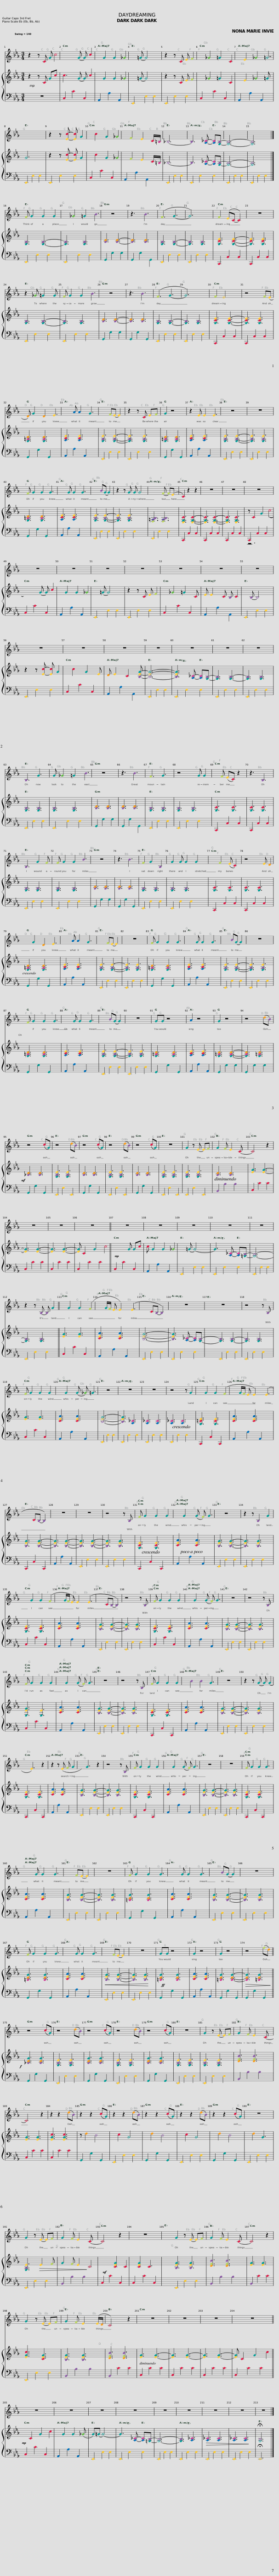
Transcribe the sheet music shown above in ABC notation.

X:1
%%score { 1 | 2 | 3 }
L:1/8
M:3/4
I:linebreak $
K:Eb
V:1 treble
V:2 treble
V:3 bass
V:1
 z2 z C[Q:1/4=140][Q:1/4=140][Q:1/4=140] G c- | c3 G- G c- | c G2 G2 _G- | G =G- G4 | z2 z C E F- | %5
 F _G2 =G2 C- | C E2 _G2 =G- |$ G6 | z2 z [Ec]- [Ec] G- | G c2 G2 _G- | %10
 G F2 E2 C/=B,/ | _B,6- | B,3 [A,_C]- [A,C][G,B,]- | [G,B,]6- | [G,B,]6 |]$ %15
 F G2 G2 G- | G _G2 =G2 B- | B2 z4 | z3 B3 | (F3 G3- | %20
 G6) | F2 (EC- C2) | z6 |$ z2 _G =G2 G | F G2 G2 B- | %25
 B2 z4 | z3 B3 | (F3 G3- | G6) | F2 E4 | %30
 z4 F(E |$ D) G2 D2 E- | E2 A A2 G- | G2 FE- E2 | z2 z C EF | %35
 G2 z4 | z2 E E2 E- | E2 z4 | z6 |$ F G2 G2 G- | %40
 G2 G G2 G- | G2 BG- G2 | z2 z G G G- | G3 F- F(E | C2) z2 z2 | %45
 z6 | z6 | z6 |$ z6 | z6 | %50
 z6 | z6 | z6 | z6 | z6 |$ %55
 z6 | z6 | z6 | z6 | z6 | %60
 z6 | z6 |$ B,3 G3 | G _G2 =G2 B- | B2 z4 | %65
 z3 B3 | F3 G3 | z4 G G- | G F (EC) z2 | z3 B,3 |$ %70
 B,3 G2 F | F G2 G2 B- | B2 z4 | z3 B3 | F2 G2 B,2 | %75
 G2 G G2 G- | G F2 (E C2) | z4 E D- |$ D G2 D2 E- | E2 A A2 G- | %80
 G2 FE- E2 | z6 | F G2 G2 G- | G2 G G2 G- | G2 BG- G2 | %85
 z6 |$ F G2 G2 G- | G2 G G2 G- | G2 BG- G2 | z6 | %90
 GG z4 | A2 z4 | G2 z4 | z4 (dB) |$ z4 (cG) | %95
 z4 (dB) | z4 (cG) | z4 (dB) | z4 (cG) | z6 | %100
 G2 z E- EF | G2 F E2 C- | C4 z2 |$ z6 | z6 | %105
 z6 || z6 | z6 | z6 | z6 | %110
 z6 |$ z2 z B,- B, G- || G G2 G2 (F- | F G/F/ E E2) (E- | E2 CB,- B,2) | %115
 z6 | z6 | z4 z B, |$ F G2 G2 G- | G G2 (G _G) =G- | %120
 G2 z4 | z6 | z6 | z4 z G- | G G2 G2 (F- | %125
 F G/F/ E E2) (E- |$ E2 CB,- B,2) | z6 | z6 | z4 z B, | %130
 F G2 G2 G- | G G2 (G F) G- | G2 z4 | z2 z B,2 G- |$ G G2 G2 (F- | %135
 F G/F/ E) E2 (E- | E2 CB,- B,2) | z4 z B, | F G2 G2 G- | G G2 (G F) G- | %140
 G2 z4 | z4 z B, |$ F G2 G2 G- | G G2 (G F) G- | G2 z4 | %145
 z4 z B, | F G2 G2 G- | G B2 B2 G- | G2 z4 | z2 z G- G (G- |$ %150
 G E3) z2 | z2 z (E F G- | G) G3 z2 | z4 z B, | F G2 G2 G- | %155
 G G2 (G F) G- | G2 z4 | z6 | F G2 G2 G- |$ G2 G G2 G- | %160
 G2 FE- E2 | z6 | F G2 G2 G- | G2 G G2 G- | G2 BG- G2 | %165
 z6 |$ F G2 G2 G- | G2 G G2 G- | G2 FE- E2 | z6 | %170
 GG z4 | G2 z4 | G2 z4 | z4 (fd) ||$ z4 (cG) | %175
 z4 (dB) | z4 (cG) | z4 (dB) | z4 (cG) | z6 | %180
 G2 z E- EF | G2 F E2 C- |$ C4 z2 | z2 z2 (dB) | z2 z2 (cG) | %185
 z2 z2 (dB) | z2 z2 (cG) | z2 z2 (dB) | z2 z2 (cG) | z6 |$ %190
 G2 z E- EF | G2 F E2 C- | C4 z2 | z6 | G2 z E- EF | %195
 G2 F E2 C- | C4 z2 |$ G2 z E- EF | G2 F E2 (E/D/ | C4) z2 | %200
 z6 | z6 | z6 | z6 ||$ z6 | %205
 z6 | z6 | z6 | z6 | z6 | %210
 z6 | z6 | z6 |] %213
V:2
 z2 z C Gc | c3 G- G c- | c G2 G2 _G- | G =G- G4 | z2 z C E F- | %5
 F _G2 =G2 C- | C E2 _G2 =G |$ G6 | z2 z [Ec]- [Ec] G- | G c2 G2 _G- | %10
 G F2 E2 C/=B,/ | _B,6- | B,3 [A,_C]- [A,C][G,B,]- | [G,B,]6- | [G,B,]6 |]$ %15
 [G,B,]3 [G,B,]3- | [G,B,]3 [G,B,]3 | [B,D]3 [B,D]3- | [B,D]3 [B,D]3 | [G,B,]3 [G,B,]3- | %20
 [G,B,]3 [G,B,]3 | [G,CE]3 [G,CE]3- | [G,CE]3 [G,CE]3 |$ [G,B,]3 [G,B,]3- | [G,B,]3 [G,B,]3 | %25
 [B,D]3 [B,D]3- | [B,D]3 [B,D]3 | [G,B,]3 [G,B,]3- | [G,B,]3 [G,B,]3 | [G,CE]3 [G,CE]3- | %30
 [G,CE]3 [G,CE]3 |$ [G,=B,D]3 [G,B,D]3 | [A,CE]3 [A,CE]3 | [G,B,E]3 [G,B,E]3- | [G,B,E]3 [G,B,E]3 | %35
 [G,=B,D]3 [G,B,D]3 | [A,CE]3 [A,CE]3 | [G,B,E]3 [G,B,E]3- | [G,B,E]3 [G,B,E]3 |$ [G,=B,D]3 [G,B,D]3 | %40
 [A,CE]3 [A,CE]3 | [G,B,E]3 [G,B,E]3- | [G,B,E]3 [G,B,E]3 | [F,=A,B,]3 [F,A,B,]3 | [E,G,C]3 [E,G,C]3- | %45
 [E,G,C]3 [E,G,C]3- | [E,G,C]3 [E,G,C]3 | z C2 G2 ((c- |$ c3)) G- G c- | c G2 G2 _G- | %50
 G =G- G4 | z2 z C E F- | F _G2 =G2 C | E E2 C B, C- | C B,- B,4 |$ %55
 z2 z [Ec]- [Ec] G- | G c2 G2 E | D E2 C2 [B,EG]- | [B,EG]6- | [B,EG]3 [A,_C]- [A,C][G,B,]- | %60
 [G,B,]3 [G,B,]3- | [G,B,]3 [G,B,]3 |$ [G,B,]3 [G,B,]3 | [G,B,]3 [G,B,]3 | [B,D]3 [B,D]3 | %65
 [B,D]3 [B,D]3 | [G,B,]3 [G,B,]3 | [G,B,]3 [G,B,]3 | [G,C]3 [G,C]3 | [G,C]3 [G,C]3 |$ %70
 [G,B,]3 [G,B,]3 | [G,B,]3 [G,B,]3 | [B,D]3 [B,D]3 | [B,D]3 [B,D]3 | [G,B,]3 [G,B,]3 | %75
 [G,B,]3 [G,B,]3 | [G,C]3 [G,C]3 | [G,C]3 [G,C]3 |$ [G,=B,D]3 [G,B,D]3 | [A,CE]3 [A,CE]3 | %80
 [G,B,E]3 [G,B,E]3- | [G,B,E]3 [G,B,E]3 | [G,=B,D]3 [G,B,D]3 | [A,CE]3 [A,CE]3 | [G,B,E]3 [G,B,E]3- | %85
 [G,B,E]3 [G,B,E]3 |$ [G,=B,D]3 [G,B,D]3 | [A,CE]3 [A,CE]3 | [G,B,E]3 [G,B,E]3- | [G,B,E]3 [G,B,E]3 | %90
 [G,=B,D]3 [G,B,D]3 | [A,CE]3 [A,CE]3 | [G,=B,D]3 [G,B,D]3- | [G,B,D]3 [G,=B,D]3 |$!mf! [_B,D]3 [B,D]3 | %95
 [G,B,E]3 [G,B,E]3 | [B,D]3 [B,D]3 | [G,B,E]3 [G,B,E]3 | [B,D]3 [B,D]3 | [G,B,E]3 [G,B,E]3 | %100
 [G,B,E]3 [G,B,E]3 | [B,D]3 [B,D]3 | [EG]3 [EG]3- |$ [EG]3 [EG]3- | [EG]3 [EG]3- | %105
 [EG] C2 G2 c- ||!mp! c3 G Gc | c G2 G2 _G- | G =G- G4- | G3 [A,_C]- [A,C][=G,B,]- | %110
 [G,B,]6- |$ [G,B,]3 [G,B,]3 || [EG]3 [EG]3 | [CEA]3 [CEA]3 | [B,EG]6- | %115
 [B,EG]3 [A,_C]- [A,C][G,B,]- | [G,B,]3 [G,B,]3- | [G,B,]3 [G,B,]3 |$ [EG]3 [EG]3 | [CEA]3 [CEA]3 | %120
 [B,EG]6- | [B,EG]3 [A,_C]3 | [A,_C]3 [A,C]3 | [A,_C]3 [A,C]3 | [G,=CE]3 [G,CE]3 | %125
 [CEA]3 [CEA]3 |$ [B,EG]3 [B,EG]3- | [B,EG]3 [B,EG]3- | [B,EG]3 [B,EG]3- | [B,EG]3 [B,EG]3 | %130
 [G,CE]3 [G,CE]3 | [CEA]3 [CEA]3 | [B,EG]3 [B,EG]3- | [B,EG]3 [B,EG]3 |$ [G,CE]3 [G,CE]3 | %135
 [CEA]3 [CEA]3 | [B,EG]3 [B,EG]3- | [B,EG]3 [B,EG]3 | [G,CE]3 [G,CE]3 | [CEA]3 [CEA]3 | %140
 [B,EG]3 [B,EG]3- | [B,EG]3 [B,EG]3 |$ [G,EG]3 [G,E]3 | [CEA]3 [CEA]3 | [B,EG]3 [B,EG]3- | %145
 [B,EG]3 [B,EG]3 | [G,CE]3 [G,CE]3 | [CEA]3 [CEA]3 | [B,EG]3 [B,EG]3- | [B,EG]3 [B,EG]3 |$ %150
 [G,CE]3 [G,CE]3 | [CEA]3 [CEA]3 | [B,EG]3 [B,EG]3- | [B,EG]3 [B,EG]3 | [G,CE]3 [G,CE]3 | %155
 [CEA]3 [CEA]3 | [B,EG]3 [B,EG]3- | [B,EG]3 [B,EG]3 | [G,CE]3 [G,CE]3 |$ [CEA]3 [CEA]3 | %160
 [B,EG]3 [B,EG]3- | [B,EG]3 [B,EG]3 | [=B,DG]3 [B,DG]3 | [CEA]3 [CEA]3 | [B,EG]3 [B,EG]3- | %165
 [B,EG]3 [B,EG]3 |$ [=B,DG]3 [B,DG]3 | [CEA]3 [CEA]3 |!<(! [B,EG]3 [B,EG]3- | [B,EG]3!<)! [B,EG]3 | %170
!ff! [=B,DG]3 [B,DG]3 | [CEA]3 [CEA]3 | [=B,DG]3 [B,DG]3- |!>(! [B,DG]3 [=B,DG]3!>)! ||$ [_B,DG]3 [B,DG]3 | %175
 [G,B,E]3 [G,B,E]3 | [B,DG]3 [B,DG]3 | [G,B,E]3 [G,B,E]3 | [B,DG]3 [B,DG]3 | [G,B,E]3 [G,B,E]3 | %180
 [G,B,E]3 [G,B,E]3 | [DFB]3 [DFB]3 |$ [EG]3 [EG]3 | [EGc]3 [EGc]3 | z d2 B3- | %185
 B c2 G3- | G d2 B3- | B c2 G3- | G d2 B3- | B d2 G3 |$ %190
 [G,B,E]3!>(! E2 F | G2 F E2!>)! C- |!mf! C3 [CEG]2 C- | C [CEG]2 C3 | [B,EG]3 [B,EG]3 | %195
 [DFB]3 [DFB]3 | [EG]3 [EG]3 |$ [EGc]3 [CEG]3 | [B,EG]3 [B,EG]3 | [DFB]3 [DFB]3 | %200
 [EG]3 [EG]3- | [EG]3 [EG]3- | [EG]3 [EG]3- | [EG] C2 G2 c- ||$!mp! c C2 G2 c- | %205
 c G2 G2 (_G | G)=G- G4- | G3 [A,_C]- [A,C][=G,B,]- | [G,B,]6- | [G,B,]3 [A,_C]3 | %210
!>(! [A,_C]3 [A,C]3!>)! | [A,_C]3 [A,C]3 | !fermata![G,B,]6 |] %213
V:3
 z6 | C,2 C2 C,2 | A,,2 A,2 A,,2 | E,,2 E,2 E,2 | E,,2 E,2 E,2 | %5
 C,2 C2 C,2 | A,,2 A,2 A,,2 |$ E,,2 E,2 E,2 | E,,2 E,2 E,2 | C,2 C2 C,2 | %10
 A,,2 A,2 A,,2 | E,,2 E,2 E,2 | E,,2 E,2 E,2 | E,,2 E,2 E,2 | E,,2 E,2 E,2 |]$ %15
 E,,2 E,2 E,2 | E,,2 E,2 E,2 | G,,2 G,2 G,2 | G,,2 G,2 G,,2 | E,,2 E,2 E,2 | %20
 E,,2 E,2 E,2 | C,,2 C,2 C,2 | C,,2 C,2 C,2 |$ E,,2 E,2 E,2 | E,,2 E,2 E,2 | %25
 G,,2 G,2 G,2 | G,,2 G,2 G,,2 | E,,2 E,2 E,2 | E,,2 E,2 E,2 | C,,2 C,2 C,2 | %30
 C,,2 C,2 C,2 |$ G,,2 G,2 G,,2 | A,,2 A,2 A,,2 | E,,2 E,2 E,2 | E,,2 E,2 E,2 | %35
 G,,2 G,2 G,,2 | A,,2 A,2 A,,2 | E,,2 E,2 E,2 | E,,2 E,2 E,2 |$ G,,2 G,2 G,,2 | %40
 A,,2 A,2 A,,2 | E,,2 E,2 E,2 | E,,2 E,2 E,2 | E,,2 E,2 E,2 | C,,2 C,2 C,2 | %45
 C,,2 C,2 C,2 | C,,2 C,2 C,2 | C,,2 C,2 C,2 |$ C,2 C2 C,2 | A,,2 A,2 A,,2 | %50
 E,,2 E,2 E,2 | E,,2 E,2 E,2 | C,2 C2 C,2 | A,,2 A,2 A,,2 | E,,2 E,2 E,2 |$ %55
 E,,2 E,2 E,2 | C,2 C2 C,2 | A,,2 A,2 A,,2 | E,,2 E,2 E,2 | E,,2 E,2 E,2 | %60
 E,,2 E,2 E,2 | E,,2 E,2 E,2 |$ E,,2 E,2 E,2 | E,,2 E,2 E,2 | G,,2 G,2 G,2 | %65
 G,,2 G,2 G,,2 | E,,2 E,2 E,2 | E,,2 E,2 E,2 | C,,2 C,2 C,2 | C,,2 C,2 C,2 |$ %70
 E,,2 E,2 E,2 | E,,2 E,2 E,2 | G,,2 G,2 G,2 | G,,2 G,2 G,,2 | E,,2 E,2 E,2 | %75
 E,,2 E,2 E,2 | C,,2 C,2 C,2 | C,,2 C,2 C,2 |$ G,,2 G,2 G,,2 | A,,2 A,2 A,,2 | %80
 E,,2 E,2 E,2 | E,,2 E,2 E,2 | G,,2 G,2 G,,2 | A,,2 A,2 A,,2 | E,,2 E,2 E,2 | %85
 E,,2 E,2 E,2 |$ G,,2 G,2 G,,2 | A,,2 A,2 A,,2 | E,,2 E,2 E,2 | E,,2 E,2 E,2 | %90
 G,,2 G,2 G,,2 | A,,2 A,2 A,,2 | G,,2 G,2 G,2 | G,,2 G,2 G,2 |$ G,,2 G,2 G,,2 | %95
 E,,2 E,2 E,,2 | G,,2 G,2 G,,2 | E,,2 E,2 E,,2 | G,,2 G,2 G,,2 | E,,2 E,2 E,,2 | %100
 E,,2 E,2 E,,2 | B,,2 B,2 B,2 | C,2 C2 C2 |$ C,2 C2 C2 | C,2 C2 C2 | %105
 C,2 C2 C2 || C,2 C2 C,2 | A,,2 A,2 A,,2 | E,,2 E,2 E,2 | E,,2 E,2 E,2 | %110
 E,,2 E,2 E,2 |$ E,,2 E,2 E,2 || C,2 C2 C,2 | A,,2 A,2 A,,2 | E,,2 E,2 E,2 | %115
 E,,2 E,2 E,2 | E,,2 E,2 E,2 | E,,2 E,2 E,2 |$ C,2 C2 C,2 | A,,2 A,2 A,,2 | %120
 E,,2 E,2 E,2 | E,,2 E,2 E,2 | E,,2 E,2 E,2 | E,,2 E,2 E,2 | C,,2 C,2 C,,2 | %125
 A,,2 A,2 A,,2 |$ C,,2 C,2 C,,2 | A,,2 A,2 A,,2 | E,,2 E,2 E,2 | E,,2 E,2 E,2 | %130
 C,,2 C,2 C,,2 | A,,2 A,2 A,,2 | E,,2 E,2 E,2 | E,,2 E,2 E,2 |$ C,2 C2 C,2 | %135
 A,,2 A,2 A,,2 | E,,2 E,2 E,2 | E,,2 E,2 E,2 | C,2 C2 C,2 | A,,2 A,2 A,,2 | %140
 E,,2 E,2 E,2 | E,,2 E,2 E,2 |$ C,2 C2 C,2 | A,,2 A,2 A,,2 | E,,2 E,2 E,2 | %145
 E,,2 E,2 E,2 | C,,2 C,2 C,,2 | A,,2 A,2 A,,2 | E,,2 E,2 E,2 | E,,2 E,2 E,2 |$ %150
 C,,2 C,2 C,,2 | A,,2 A,2 A,,2 | E,,2 E,2 E,2 | E,,2 E,2 E,2 | C,,2 C,2 C,,2 | %155
 A,,2 A,2 A,,2 | E,,2 E,2 E,2 | E,,2 E,2 E,2 | C,,2 C,2 C,,2 |$ A,,2 A,2 A,,2 | %160
 E,,2 E,2 E,2 | E,,2 E,2 E,2 | G,,2 G,2 G,,2 | A,,2 A,2 A,,2 | E,,2 E,2 E,2 | %165
 E,,2 E,2 E,2 |$ G,,2 G,2 G,,2 | A,,2 A,2 A,,2 | E,,2 E,2 E,2 | E,,2 E,2 E,2 | %170
 G,,2 G,2 G,,2 | A,,2 A,2 A,,2 | G,,2 G,2 G,,2 | G,,2 G,2 G,,2 ||$!f! G,,2 G,2 G,,2 | %175
 E,,2 E,2 E,2 | G,,2 G,2 G,,2 | E,,2 E,2 E,2 | G,,2 G,2 G,,2 | E,,2 E,2 E,2 | %180
 E,,2 E,2 E,2 | B,,2 B,2 B,2 |$ C,2 C2 C2 | C,2 C2 C2 | G,,2 G,2 G,,2 | %185
 E,,2 E,2 E,2 | G,,2 G,2 G,,2 | E,,2 E,2 E,2 | G,,2 G,2 G,,2 | E,,2 E,2 E,2 |$ %190
 E,,2 E,2 E,2 | B,,2 B,2 B,2 | C,2 C2 C,2 | C,2 C2 C,2 | E,,2 E,2 E,2 | %195
 B,,2 B,2 B,2 | B,,2 C2 C2 |$ E,,2 E,2 E,2 | B,,2 B,2 B,2 | B,,2 C2 C2 | %200
 C,2 C2 C2 | C,2 C2 C2 | C,2 C2 C2 | C,2 C2 C2 ||$ C,2 C2 C,2 | %205
 A,,2 A,2 A,,2 | E,,2 E,2 E,2 | E,,2 E,2 E,2 | E,,2 E,2 E,2 | E,,2 E,2 E,2 | %210
 E,,2 E,2 E,2 | E,,2 E,2 E,2 | !fermata!E,,6 |] %213
